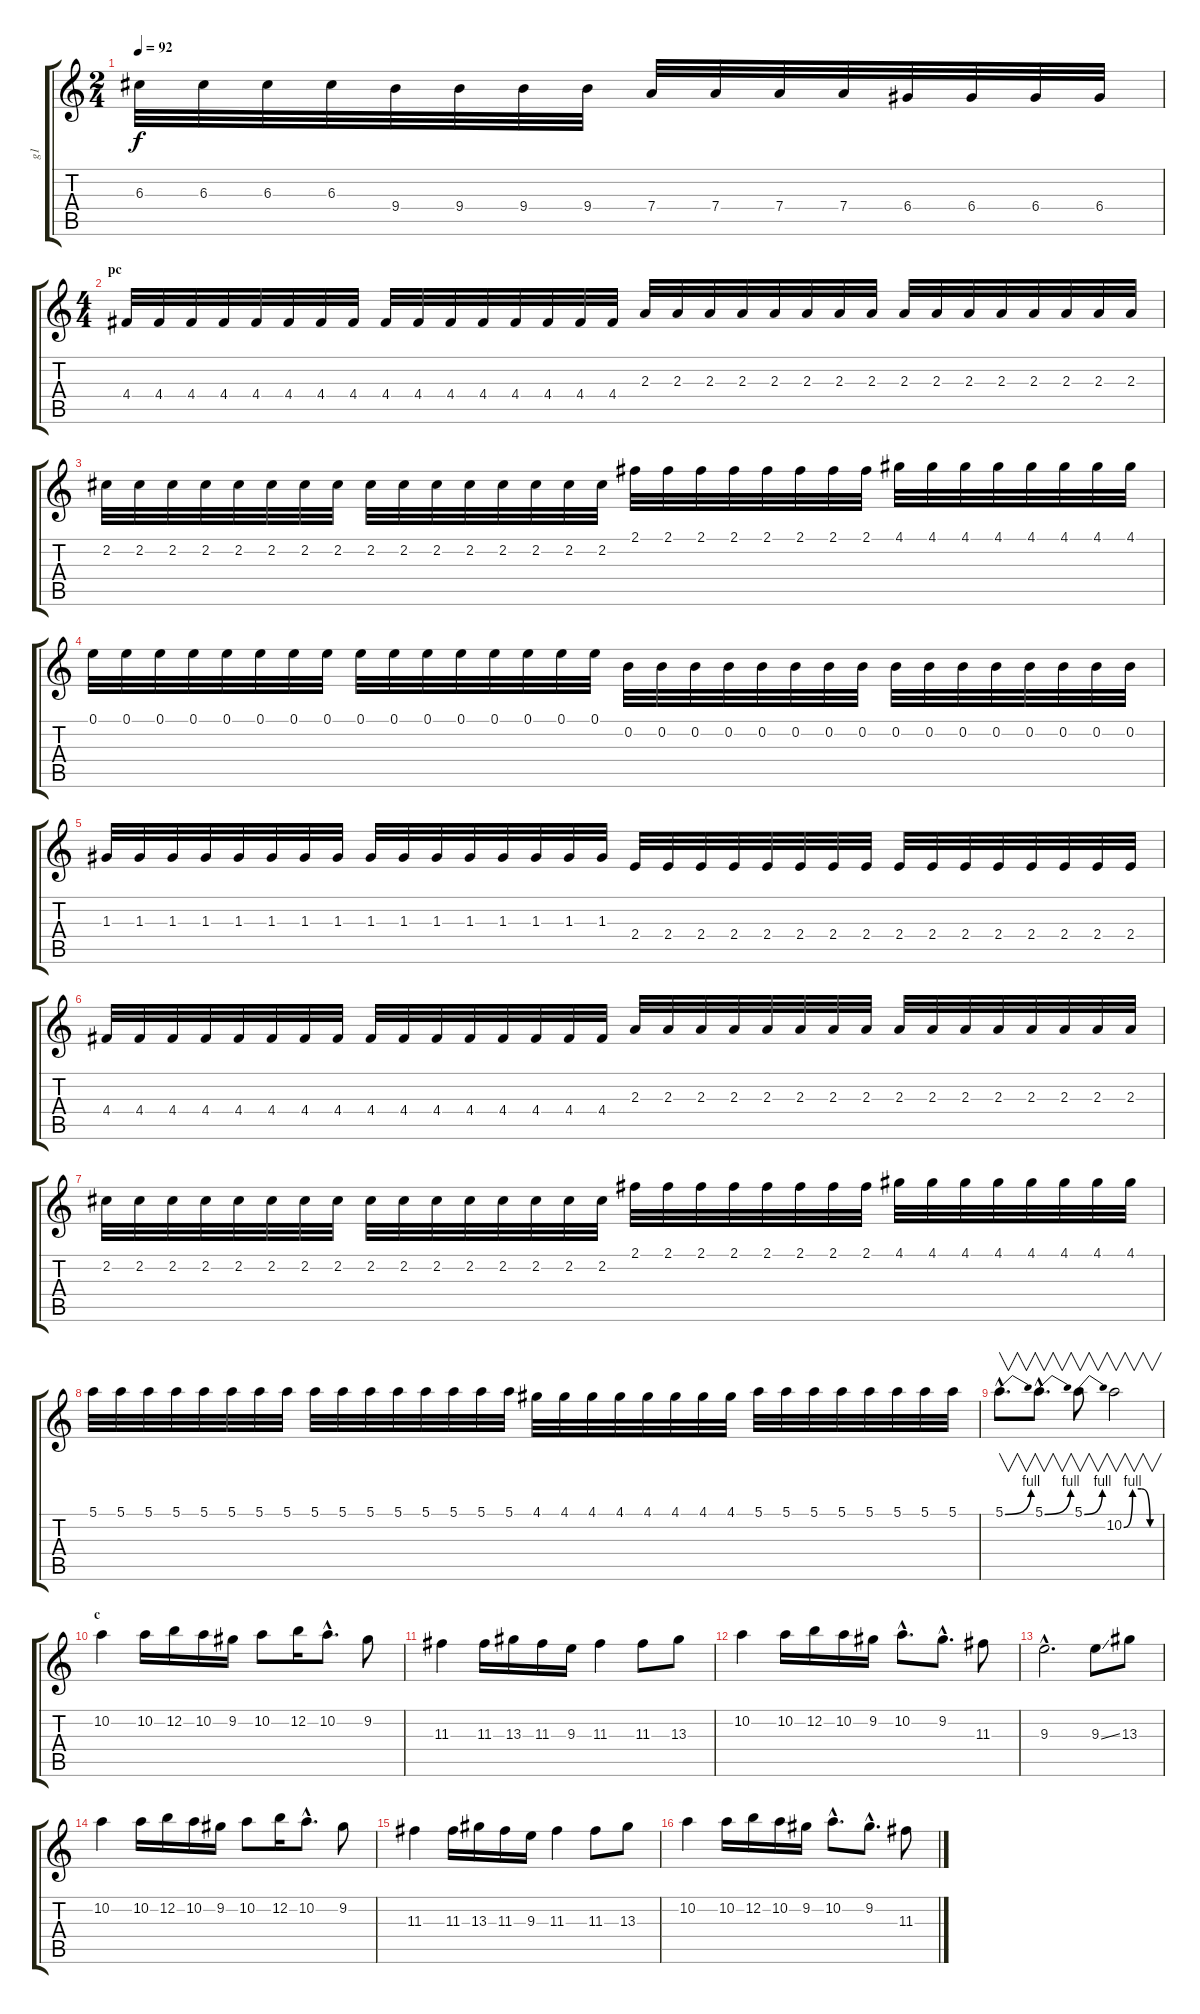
\track ("g1" "g1") {instrument overdrivenguitar}
\staff {score tabs}
\tuning (E4 B3 G3 D3 A2 E2) {hide}
\ts (2 4)
\tempo 92
\clef g2
\ks c
6.3.32{dy f} 6.3.32 6.3.32 6.3.32 9.4.32 9.4.32 9.4.32 9.4.32 7.4.32 7.4.32 7.4.32 7.4.32 6.4.32 6.4.32 6.4.32 6.4.32 |
\ts (4 4)
\section ("" "pc")
4.4.32 4.4.32 4.4.32 4.4.32 4.4.32 4.4.32 4.4.32 4.4.32 4.4.32 4.4.32 4.4.32 4.4.32 4.4.32 4.4.32 4.4.32 4.4.32 2.3.32 2.3.32 2.3.32 2.3.32 2.3.32 2.3.32 2.3.32 2.3.32 2.3.32 2.3.32 2.3.32 2.3.32 2.3.32 2.3.32 2.3.32 2.3.32 |
2.2.32 2.2.32 2.2.32 2.2.32 2.2.32 2.2.32 2.2.32 2.2.32 2.2.32 2.2.32 2.2.32 2.2.32 2.2.32 2.2.32 2.2.32 2.2.32 2.1.32 2.1.32 2.1.32 2.1.32 2.1.32 2.1.32 2.1.32 2.1.32 4.1.32 4.1.32 4.1.32 4.1.32 4.1.32 4.1.32 4.1.32 4.1.32 |
0.1.32 0.1.32 0.1.32 0.1.32 0.1.32 0.1.32 0.1.32 0.1.32 0.1.32 0.1.32 0.1.32 0.1.32 0.1.32 0.1.32 0.1.32 0.1.32 0.2.32 0.2.32 0.2.32 0.2.32 0.2.32 0.2.32 0.2.32 0.2.32 0.2.32 0.2.32 0.2.32 0.2.32 0.2.32 0.2.32 0.2.32 0.2.32 |
1.3.32 1.3.32 1.3.32 1.3.32 1.3.32 1.3.32 1.3.32 1.3.32 1.3.32 1.3.32 1.3.32 1.3.32 1.3.32 1.3.32 1.3.32 1.3.32 2.4.32 2.4.32 2.4.32 2.4.32 2.4.32 2.4.32 2.4.32 2.4.32 2.4.32 2.4.32 2.4.32 2.4.32 2.4.32 2.4.32 2.4.32 2.4.32 |
4.4.32 4.4.32 4.4.32 4.4.32 4.4.32 4.4.32 4.4.32 4.4.32 4.4.32 4.4.32 4.4.32 4.4.32 4.4.32 4.4.32 4.4.32 4.4.32 2.3.32 2.3.32 2.3.32 2.3.32 2.3.32 2.3.32 2.3.32 2.3.32 2.3.32 2.3.32 2.3.32 2.3.32 2.3.32 2.3.32 2.3.32 2.3.32 |
2.2.32 2.2.32 2.2.32 2.2.32 2.2.32 2.2.32 2.2.32 2.2.32 2.2.32 2.2.32 2.2.32 2.2.32 2.2.32 2.2.32 2.2.32 2.2.32 2.1.32 2.1.32 2.1.32 2.1.32 2.1.32 2.1.32 2.1.32 2.1.32 4.1.32 4.1.32 4.1.32 4.1.32 4.1.32 4.1.32 4.1.32 4.1.32 |
5.1.32 5.1.32 5.1.32 5.1.32 5.1.32 5.1.32 5.1.32 5.1.32 5.1.32 5.1.32 5.1.32 5.1.32 5.1.32 5.1.32 5.1.32 5.1.32 4.1.32 4.1.32 4.1.32 4.1.32 4.1.32 4.1.32 4.1.32 4.1.32 5.1.32 5.1.32 5.1.32 5.1.32 5.1.32 5.1.32 5.1.32 5.1.32 |
5.1{be (bend 0 0 60 4) hac}.8{v d} 5.1{be (bend 0 0 60 4) hac}.8{v d} 5.1{be (bend 0 0 60 4)}.8{v} 10.2{be (custom 0 0 15 4 30 4 45 0 60 0)}.2{v} |
\section ("" "c")
10.2.4 10.2.16 12.2.16 10.2.16 9.2.16 10.2.8 12.2.16 10.2{hac}.8{d} 9.2.8 |
11.3.4 11.3.16 13.3.16 11.3.16 9.3.16 11.3.4 11.3.8 13.3.8 |
10.2.4 10.2.16 12.2.16 10.2.16 9.2.16 10.2{hac}.8{d} 9.2{hac}.8{d} 11.3.8 |
9.3{hac}.2{d} 9.3{ss}.8 13.3.8 |
10.2.4 10.2.16 12.2.16 10.2.16 9.2.16 10.2.8 12.2.16 10.2{hac}.8{d} 9.2.8 |
11.3.4 11.3.16 13.3.16 11.3.16 9.3.16 11.3.4 11.3.8 13.3.8 |
10.2.4 10.2.16 12.2.16 10.2.16 9.2.16 10.2{hac}.8{d} 9.2{hac}.8{d} 11.3.8
